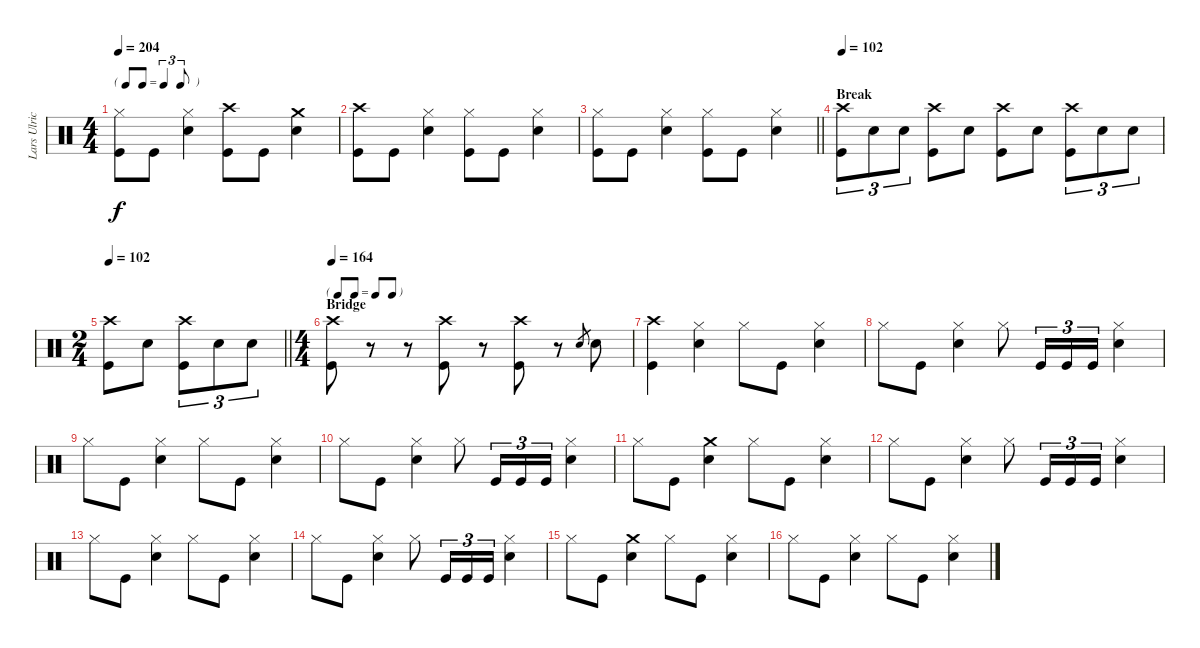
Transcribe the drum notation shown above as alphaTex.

\track ("Lars Ulrich" "Lars Ulric") {instrument percussion}
\staff {score}
\articulation defaults
\ts (4 4)
\tf triplet8th
\tempo 204
\clef neutral
\ks c
("Hi-Hat (closed)" "Kick (hit)").8{dy f} "Kick (hit)".8 ("Hi-Hat (closed)" "Snare (hit) 2").4 ("Crash high (hit)" "Kick (hit)").8 "Kick (hit)".8 ("Crash medium (hit)" "Snare (hit) 2").4 |
("Crash high (hit)" "Kick (hit)").8 "Kick (hit)".8 ("Hi-Hat (closed)" "Snare (hit) 2").4 ("Hi-Hat (closed)" "Kick (hit)").8 "Kick (hit)".8 ("Hi-Hat (closed)" "Snare (hit) 2").4 |
\barLineRight lightlight
("Hi-Hat (closed)" "Kick (hit)").8 "Kick (hit)".8 ("Hi-Hat (closed)" "Snare (hit) 2").4 ("Hi-Hat (closed)" "Kick (hit)").8 "Kick (hit)".8 ("Hi-Hat (closed)" "Snare (hit) 2").4 |
\section ("" "Break")
\tempo 102
("Crash high (hit)" "Kick (hit)").8{tu (3 2)} "Snare (hit) 2".8{tu (3 2)} "Snare (hit) 2".8{tu (3 2)} ("Crash high (hit)" "Kick (hit)").8 "Snare (hit) 2".8 ("Crash high (hit)" "Kick (hit)").8 "Snare (hit) 2".8 ("Crash high (hit)" "Kick (hit)").8{tu (3 2)} "Snare (hit) 2".8{tu (3 2)} "Snare (hit) 2".8{tu (3 2)} |
\ts (2 4)
\tempo 102
\barLineRight lightlight
("Crash high (hit)" "Kick (hit)").8 "Snare (hit) 2".8 ("Crash high (hit)" "Kick (hit)").8{tu (3 2)} "Snare (hit) 2".8{tu (3 2)} "Snare (hit) 2".8{tu (3 2)} |
\ts (4 4)
\tf none
\section ("" "Bridge")
\tempo 164
("Crash high (hit)" "Kick (hit)").8 r.8 r.8 ("Crash high (hit)" "Kick (hit)").8 r.8 ("Crash high (hit)" "Kick (hit)").8 r.8 "Snare (hit) 2".8{gr} "Snare (hit) 2".8 |
("Crash high (hit)" "Kick (hit)").4 ("Hi-Hat (closed)" "Snare (hit) 2").4 "Hi-Hat (closed)".8 "Kick (hit)".8 ("Hi-Hat (closed)" "Snare (hit) 2").4 |
"Hi-Hat (closed)".8 "Kick (hit)".8 ("Hi-Hat (closed)" "Snare (hit) 2").4 "Hi-Hat (closed)".8 "Kick (hit)".16{tu (3 2)} "Kick (hit)".16{tu (3 2)} "Kick (hit)".16{tu (3 2)} ("Hi-Hat (closed)" "Snare (hit) 2").4 |
"Hi-Hat (closed)".8 "Kick (hit)".8 ("Hi-Hat (closed)" "Snare (hit) 2").4 "Hi-Hat (closed)".8 "Kick (hit)".8 ("Hi-Hat (closed)" "Snare (hit) 2").4 |
"Hi-Hat (closed)".8 "Kick (hit)".8 ("Hi-Hat (closed)" "Snare (hit) 2").4 "Hi-Hat (closed)".8 "Kick (hit)".16{tu (3 2)} "Kick (hit)".16{tu (3 2)} "Kick (hit)".16{tu (3 2)} ("Hi-Hat (closed)" "Snare (hit) 2").4 |
"Hi-Hat (closed)".8 "Kick (hit)".8 ("Crash medium (hit)" "Snare (hit) 2").4 "Hi-Hat (closed)".8 "Kick (hit)".8 ("Hi-Hat (closed)" "Snare (hit) 2").4 |
"Hi-Hat (closed)".8 "Kick (hit)".8 ("Hi-Hat (closed)" "Snare (hit) 2").4 "Hi-Hat (closed)".8 "Kick (hit)".16{tu (3 2)} "Kick (hit)".16{tu (3 2)} "Kick (hit)".16{tu (3 2)} ("Hi-Hat (closed)" "Snare (hit) 2").4 |
"Hi-Hat (closed)".8 "Kick (hit)".8 ("Hi-Hat (closed)" "Snare (hit) 2").4 "Hi-Hat (closed)".8 "Kick (hit)".8 ("Hi-Hat (closed)" "Snare (hit) 2").4 |
"Hi-Hat (closed)".8 "Kick (hit)".8 ("Hi-Hat (closed)" "Snare (hit) 2").4 "Hi-Hat (closed)".8 "Kick (hit)".16{tu (3 2)} "Kick (hit)".16{tu (3 2)} "Kick (hit)".16{tu (3 2)} ("Hi-Hat (closed)" "Snare (hit) 2").4 |
"Hi-Hat (closed)".8 "Kick (hit)".8 ("Crash medium (hit)" "Snare (hit) 2").4 "Hi-Hat (closed)".8 "Kick (hit)".8 ("Hi-Hat (closed)" "Snare (hit) 2").4 |
"Hi-Hat (closed)".8 "Kick (hit)".8 ("Hi-Hat (closed)" "Snare (hit) 2").4 "Hi-Hat (closed)".8 "Kick (hit)".8 ("Hi-Hat (closed)" "Snare (hit) 2").4
